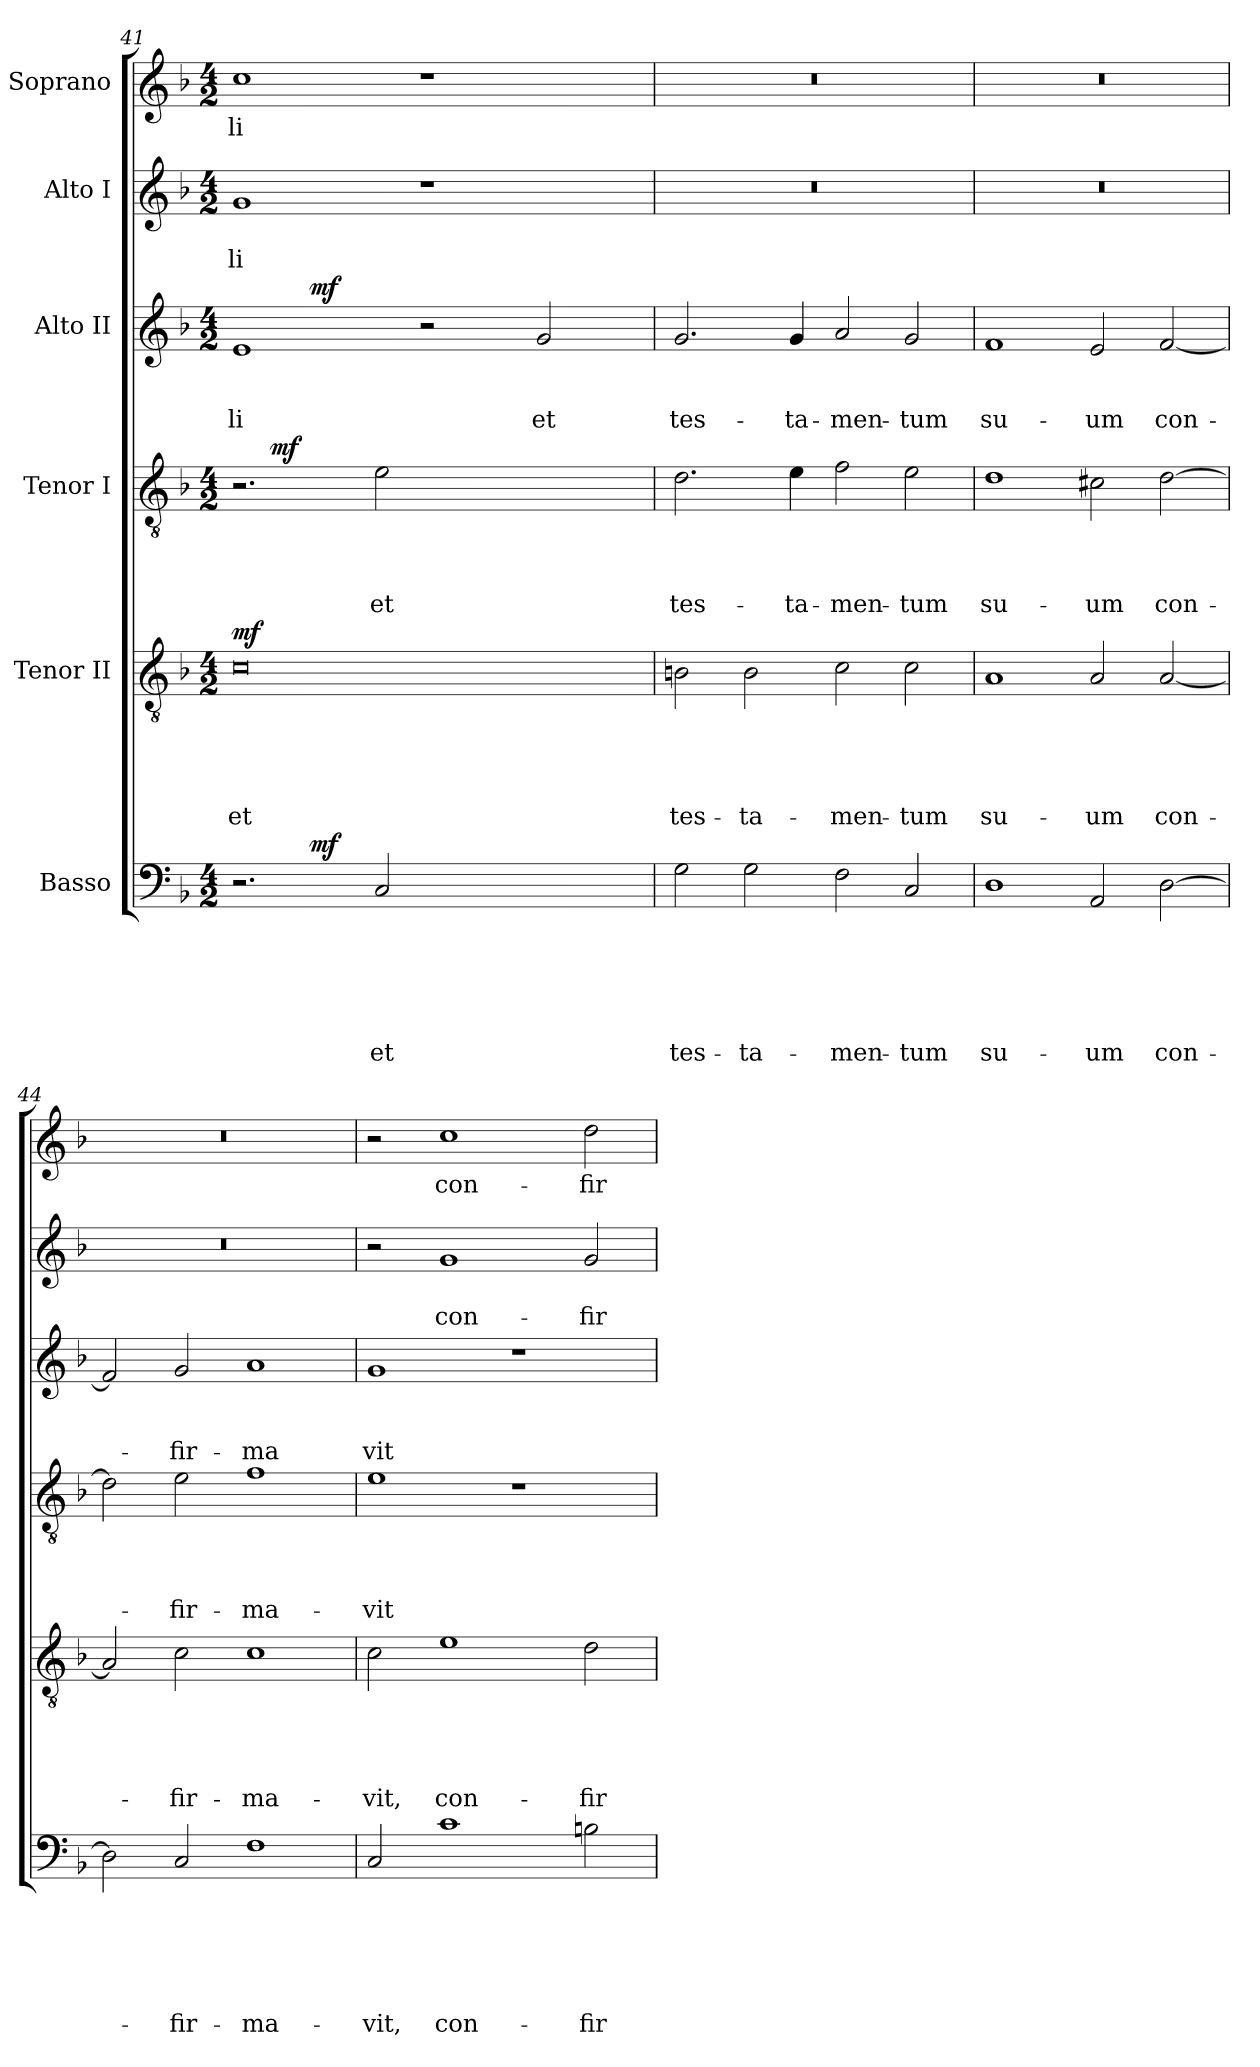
**kern	**text	**text	**text	**text	**text	**text	**dynam	**kern	**text	**text	**text	**text	**text	**dynam	**kern	**text	**text	**text	**text	**dynam	**kern	**text	**text	**text	**dynam	**kern	**text	**text	**kern	**text
*part6	*part6	*part6	*part6	*part6	*part6	*part6	*part6	*part5	*part5	*part5	*part5	*part5	*part5	*part5	*part4	*part4	*part4	*part4	*part4	*part4	*part3	*part3	*part3	*part3	*part3	*part2	*part2	*part2	*part1	*part1
*staff6	*staff6	*staff6	*staff6	*staff6	*staff6	*staff6	*staff6	*staff5	*staff5	*staff5	*staff5	*staff5	*staff5	*staff5	*staff4	*staff4	*staff4	*staff4	*staff4	*staff4	*staff3	*staff3	*staff3	*staff3	*staff3	*staff2	*staff2	*staff2	*staff1	*staff1
*I"Basso	*	*	*	*	*	*	*	*I"Tenor II	*	*	*	*	*	*	*I"Tenor I	*	*	*	*	*	*I"Alto II	*	*	*	*	*I"Alto I	*	*	*I"Soprano	*
*clefF4	*	*	*	*	*	*	*	*clefGv2	*	*	*	*	*	*	*clefGv2	*	*	*	*	*	*clefG2	*	*	*	*	*clefG2	*	*	*clefG2	*
*k[b-]	*	*	*	*	*	*	*	*k[b-]	*	*	*	*	*	*	*k[b-]	*	*	*	*	*	*k[b-]	*	*	*	*	*k[b-]	*	*	*k[b-]	*
*F:	*	*	*	*	*	*	*	*F:	*	*	*	*	*	*	*F:	*	*	*	*	*	*F:	*	*	*	*	*F:	*	*	*F:	*
*M4/2	*	*	*	*	*	*	*	*M4/2	*	*	*	*	*	*	*M4/2	*	*	*	*	*	*M4/2	*	*	*	*	*M4/2	*	*	*M4/2	*
=41	=41	=41	=41	=41	=41	=41	=41	=41	=41	=41	=41	=41	=41	=41	=41	=41	=41	=41	=41	=41	=41	=41	=41	=41	=41	=41	=41	=41	=41	=41
!	!	!	!	!	!	!	!	!	!	!	!	!	!LO:LY:b	!LO:DY:a	!	!	!	!	!	!	!	!	!	!LO:LY:b	!	!	!	!LO:LY:b	!	!LO:LY:b
*^	*	*	*	*	*	*	*	*	*	*	*	*	*	*	*^	*	*	*	*	*	*^	*	*	*	*	*	*	*	*	*
2.r	4ryy	.	.	.	.	.	.	.	0c	.	.	.	.	-et	mf	2.r	8.ryy	.	.	.	.	.	1e	4ryy	.	.	li	.	1g	.	-li	1cc	-li
!	!	!	!	!	!	!	!	!	!	!	!	!	!	!	!	!	!	!	!	!	!	!LO:DY:a	!	!	!	!	!	!	!	!	!	!	!
.	.	.	.	.	.	.	.	.	.	.	.	.	.	.	.	.	1ryy	.	.	.	.	mf	.	.	.	.	.	.	.	.	.	.	.
.	16ryy	.	.	.	.	.	.	.	.	.	.	.	.	.	.	.	.	.	.	.	.	.	.	16ryy	.	.	.	.	.	.	.	.	.
!	!	!	!	!	!	!	!	!LO:DY:a	!	!	!	!	!	!	!	!	!	!	!	!	!	!	!	!	!	!	!	!LO:DY:a	!	!	!	!	!
.	1ryy	.	.	.	.	.	.	mf	.	.	.	.	.	.	.	.	.	.	.	.	.	.	.	1ryy	.	.	.	mf	.	.	.	.	.
!	!	!	!	!	!	!	!LO:LY:b	!	!	!	!	!	!	!	!	!	!	!	!	!	!LO:LY:b	!	!	!	!	!	!	!	!	!	!	!	!
2C/	.	.	.	.	.	.	-et	.	.	.	.	.	.	.	.	2e\	.	.	.	.	-et	.	.	.	.	.	.	.	.	.	.	.	.
.	.	.	.	.	.	.	.	.	.	.	.	.	.	.	.	.	.	.	.	.	.	.	2r	.	.	.	.	.	1r	.	.	1r	.
.	.	.	.	.	.	.	.	.	.	.	.	.	.	.	.	.	2ryy	.	.	.	.	.	.	.	.	.	.	.	.	.	.	.	.
2.ryy	.	.	.	.	.	.	.	.	.	.	.	.	.	.	.	2.ryy	.	.	.	.	.	.	.	.	.	.	.	.	.	.	.	.	.
.	2ryy	.	.	.	.	.	.	.	.	.	.	.	.	.	.	.	.	.	.	.	.	.	.	2ryy	.	.	.	.	.	.	.	.	.
!	!	!	!	!	!	!	!	!	!	!	!	!	!	!	!	!	!	!	!	!	!	!	!	!	!	!	!LO:LY:b	!	!	!	!	!	!
.	.	.	.	.	.	.	.	.	.	.	.	.	.	.	.	.	.	.	.	.	.	.	2g/	.	.	.	et	.	.	.	.	.	.
.	.	.	.	.	.	.	.	.	.	.	.	.	.	.	.	.	4ryy	.	.	.	.	.	.	.	.	.	.	.	.	.	.	.	.
.	8.ryy	.	.	.	.	.	.	.	.	.	.	.	.	.	.	.	.	.	.	.	.	.	.	8.ryy	.	.	.	.	.	.	.	.	.
.	.	.	.	.	.	.	.	.	.	.	.	.	.	.	.	.	16ryy	.	.	.	.	.	.	.	.	.	.	.	.	.	.	.	.
!!LO:LB:g=z
=42	=42	=42	=42	=42	=42	=42	=42	=42	=42	=42	=42	=42	=42	=42	=42	=42	=42	=42	=42	=42	=42	=42	=42	=42	=42	=42	=42	=42	=42	=42	=42	=42	=42
!	!	!	!	!	!	!	!LO:LY:b	!	!	!	!	!	!	!LO:LY:b	!	!	!	!	!	!	!LO:LY:b	!	!	!	!	!	!LO:LY:b	!	!	!	!	!	!
*	*	*	*	*	*	*	*	*	*	*	*	*	*	*	*	*v	*v	*	*	*	*	*	*	*	*	*	*	*	*	*	*	*	*
*v	*v	*	*	*	*	*	*	*	*	*	*	*	*	*	*	*	*	*	*	*	*	*v	*v	*	*	*	*	*	*	*	*	*
2G\	.	.	.	.	.	tes-	.	2Bn\	.	.	.	.	tes-	.	2.d\	.	.	.	tes-	.	2.g/	.	.	tes-	.	0r	.	.	0r	.
!	!	!	!	!	!	!LO:LY:b	!	!	!	!	!	!	!LO:LY:b	!	!	!	!	!	!	!	!	!	!	!	!	!	!	!	!	!
2G\	.	.	.	.	.	-ta-	.	2B\	.	.	.	.	-ta-	.	.	.	.	.	.	.	.	.	.	.	.	.	.	.	.	.
!	!	!	!	!	!	!	!	!	!	!	!	!	!	!	!	!	!	!	!LO:LY:b	!	!	!	!	!LO:LY:b	!	!	!	!	!	!
.	.	.	.	.	.	.	.	.	.	.	.	.	.	.	4e\	.	.	.	-ta-	.	4g/	.	.	-ta-	.	.	.	.	.	.
!	!	!	!	!	!	!LO:LY:b	!	!	!	!	!	!	!LO:LY:b	!	!	!	!	!	!LO:LY:b	!	!	!	!	!LO:LY:b	!	!	!	!	!	!
2F\	.	.	.	.	.	-men-	.	2c\	.	.	.	.	-men-	.	2f\	.	.	.	-men-	.	2a/	.	.	-men-	.	.	.	.	.	.
!	!	!	!	!	!	!LO:LY:b	!	!	!	!	!	!	!LO:LY:b	!	!	!	!	!	!LO:LY:b	!	!	!	!	!LO:LY:b	!	!	!	!	!	!
2C/	.	.	.	.	.	-tum	.	2c\	.	.	.	.	-tum	.	2e\	.	.	.	-tum	.	2g/	.	.	-tum	.	.	.	.	.	.
!!LO:PB:g=z
=43	=43	=43	=43	=43	=43	=43	=43	=43	=43	=43	=43	=43	=43	=43	=43	=43	=43	=43	=43	=43	=43	=43	=43	=43	=43	=43	=43	=43	=43	=43
!	!	!	!	!	!	!LO:LY:b	!	!	!	!	!	!	!LO:LY:b	!	!	!	!	!	!LO:LY:b	!	!	!	!	!LO:LY:b	!	!	!	!	!	!
1D	.	.	.	.	.	su-	.	1A	.	.	.	.	su-	.	1d	.	.	.	su-	.	1f	.	.	su-	.	0r	.	.	0r	.
!	!	!	!	!	!	!LO:LY:b	!	!	!	!	!	!	!LO:LY:b	!	!	!	!	!	!LO:LY:b	!	!	!	!	!LO:LY:b	!	!	!	!	!	!
2AA/	.	.	.	.	.	-um	.	2A/	.	.	.	.	-um	.	2c#X\	.	.	.	-um	.	2e/	.	.	-um	.	.	.	.	.	.
!	!	!	!	!	!	!LO:LY:b	!	!	!	!	!	!	!LO:LY:b	!	!	!	!	!	!LO:LY:b	!	!	!	!	!LO:LY:b	!	!	!	!	!	!
[>2D\	.	.	.	.	.	con-	.	[<2A/	.	.	.	.	con-	.	[>2d\	.	.	.	con-	.	[<2f/	.	.	con-	.	.	.	.	.	.
=44	=44	=44	=44	=44	=44	=44	=44	=44	=44	=44	=44	=44	=44	=44	=44	=44	=44	=44	=44	=44	=44	=44	=44	=44	=44	=44	=44	=44	=44	=44
2D\]	.	.	.	.	.	.	.	2A/]	.	.	.	.	.	.	2d\]	.	.	.	.	.	2f/]	.	.	.	.	0r	.	.	0r	.
!	!	!	!	!	!	!LO:LY:b	!	!	!	!	!	!	!LO:LY:b	!	!	!	!	!	!LO:LY:b	!	!	!	!	!LO:LY:b	!	!	!	!	!	!
2C/	.	.	.	.	.	-fir-	.	2c\	.	.	.	.	-fir-	.	2e\	.	.	.	-fir-	.	2g/	.	.	-fir-	.	.	.	.	.	.
!	!	!	!	!	!	!LO:LY:b	!	!	!	!	!	!	!LO:LY:b	!	!	!	!	!	!LO:LY:b	!	!	!	!	!LO:LY:b	!	!	!	!	!	!
1F	.	.	.	.	.	-ma-	.	1c	.	.	.	.	-ma-	.	1f	.	.	.	-ma-	.	1a	.	.	-ma	.	.	.	.	.	.
=45	=45	=45	=45	=45	=45	=45	=45	=45	=45	=45	=45	=45	=45	=45	=45	=45	=45	=45	=45	=45	=45	=45	=45	=45	=45	=45	=45	=45	=45	=45
!	!	!	!	!	!	!LO:LY:b	!	!	!	!	!	!	!LO:LY:b	!	!	!	!	!	!LO:LY:b	!	!	!	!	!LO:LY:b	!	!	!	!	!	!
2C/	.	.	.	.	.	-vit,	.	2c\	.	.	.	.	-vit,	.	1e	.	.	.	-vit	.	1g	.	.	vit	.	2r	.	.	2r	.
!	!	!	!	!	!	!LO:LY:b	!	!	!	!	!	!	!LO:LY:b	!	!	!	!	!	!	!	!	!	!	!	!	!	!	!LO:LY:b	!	!LO:LY:b
1c	.	.	.	.	.	con-	.	1e	.	.	.	.	con-	.	.	.	.	.	.	.	.	.	.	.	.	1g	.	con-	1cc	con-
.	.	.	.	.	.	.	.	.	.	.	.	.	.	.	1r	.	.	.	.	.	1r	.	.	.	.	.	.	.	.	.
!	!	!	!	!	!	!LO:LY:b	!	!	!	!	!	!	!LO:LY:b	!	!	!	!	!	!	!	!	!	!	!	!	!	!	!LO:LY:b	!	!LO:LY:b
2Bn\	.	.	.	.	.	-fir-	.	2d\	.	.	.	.	-fir-	.	.	.	.	.	.	.	.	.	.	.	.	2g/	.	-fir-	2dd\	-fir-
=	=	=	=	=	=	=	=	=	=	=	=	=	=	=	=	=	=	=	=	=	=	=	=	=	=	=	=	=	=	=
*-	*-	*-	*-	*-	*-	*-	*-	*-	*-	*-	*-	*-	*-	*-	*-	*-	*-	*-	*-	*-	*-	*-	*-	*-	*-	*-	*-	*-	*-	*-
